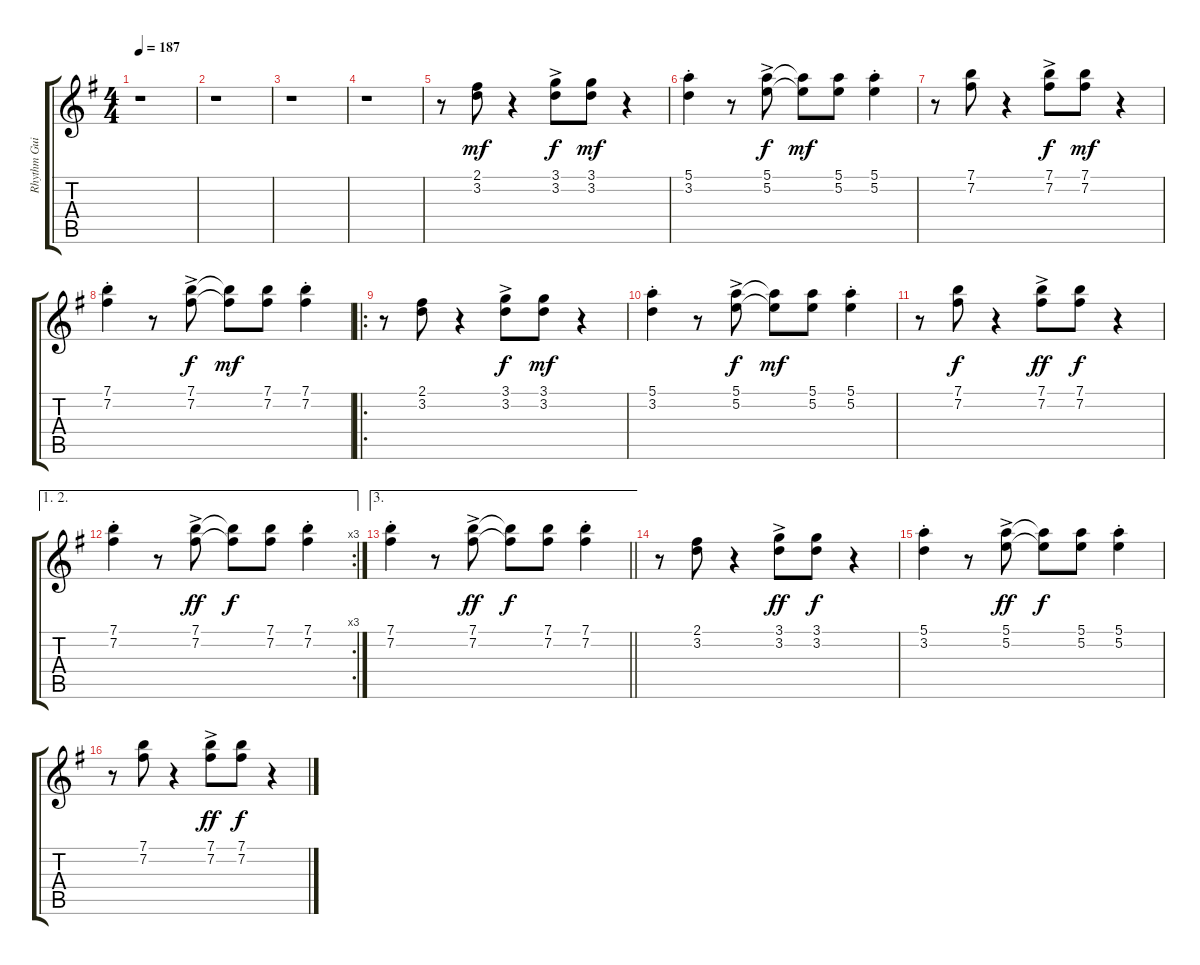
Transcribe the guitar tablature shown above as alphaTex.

\track ("Rhythm Guitar II" "Rhythm Gui") {instrument electricguitarclean}
\staff {score tabs}
\tuning (E4 B3 G3 D3 A2 E2) {hide}
\ts (4 4)
\tempo 187
\clef g2
\ks g
r.1{dy mf instrument electricguitarclean} |
r.1 |
r.1 |
r.1 |
r.8 (2.1 3.2).8 r.4 (3.1{ac} 3.2{ac}).8{dy f} (3.1 3.2).8{dy mf} r.4 |
(5.1{st} 3.2{st}).4 r.8 (5.1{ac} 5.2{ac}).8{dy f} (5.1{t} 5.2{t}).8{dy mf} (5.1 5.2).8 (5.1{st} 5.2{st}).4 |
r.8 (7.1 7.2).8 r.4 (7.1{ac} 7.2{ac}).8{dy f} (7.1 7.2).8{dy mf} r.4 |
(7.1{st} 7.2{st}).4 r.8 (7.1{ac} 7.2{ac}).8{dy f} (7.1{t} 7.2{t}).8{dy mf} (7.1 7.2).8 (7.1{st} 7.2{st}).4 |
\ro
r.8 (2.1 3.2).8 r.4 (3.1{ac} 3.2{ac}).8{dy f} (3.1 3.2).8{dy mf} r.4 |
(5.1{st} 3.2{st}).4 r.8 (5.1{ac} 5.2{ac}).8{dy f} (5.1{t} 5.2{t}).8{dy mf} (5.1 5.2).8 (5.1{st} 5.2{st}).4 |
r.8 (7.1 7.2).8{dy f} r.4 (7.1{ac} 7.2{ac}).8{dy ff} (7.1 7.2).8{dy f} r.4 |
\ae (1 2)
\rc 3
(7.1{st} 7.2{st}).4 r.8 (7.1{ac} 7.2{ac}).8{dy ff} (7.1{t} 7.2{t}).8{dy f} (7.1 7.2).8 (7.1{st} 7.2{st}).4 |
\ae 3
\barLineRight lightlight
(7.1{st} 7.2{st}).4 r.8 (7.1{ac} 7.2{ac}).8{dy ff} (7.1{t} 7.2{t}).8{dy f} (7.1 7.2).8 (7.1{st} 7.2{st}).4 |
r.8 (2.1 3.2).8 r.4 (3.1{ac} 3.2{ac}).8{dy ff} (3.1 3.2).8{dy f} r.4 |
(5.1{st} 3.2{st}).4 r.8 (5.1{ac} 5.2{ac}).8{dy ff} (5.1{t} 5.2{t}).8{dy f} (5.1 5.2).8 (5.1{st} 5.2{st}).4 |
r.8 (7.1 7.2).8 r.4 (7.1{ac} 7.2{ac}).8{dy ff} (7.1 7.2).8{dy f} r.4
